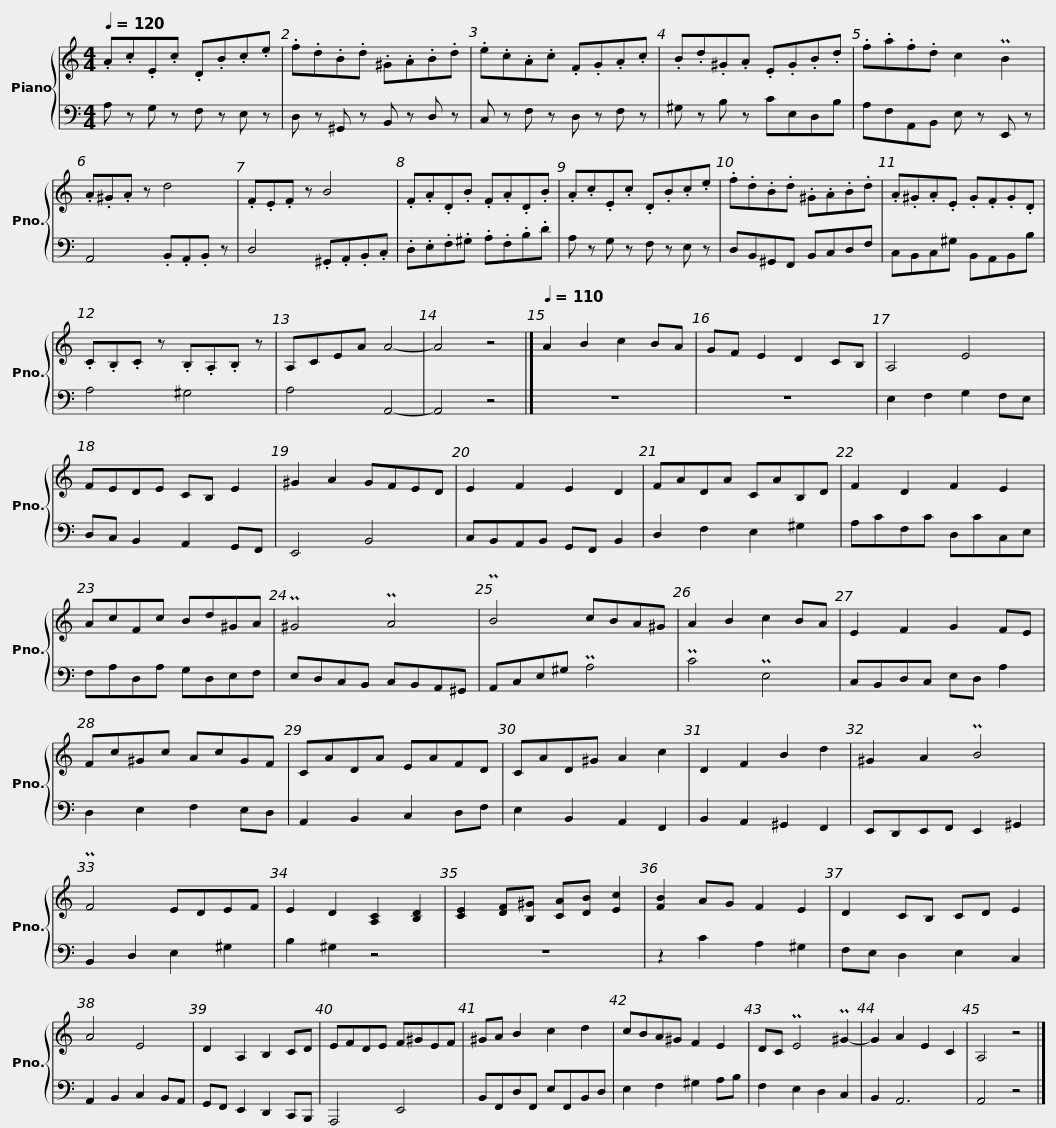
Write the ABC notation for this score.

X:1
%%score { 1 | 2 }
L:1/8
Q:1/4=120
M:4/4
I:linebreak $
K:C
V:1 treble
V:2 bass
V:1
 .A.c.E.c .D.B.c.e | .f.d.B.d .^G.A.B.d | .e.c.A.c .F.G.A.c | .B.d.^G.A .E.G.B.d | .f.a.f.d c2 PB2 |$ %5
 .A.^G.A z d4 | .F.E.F z B4 | .F.A.D.B .F.A.D.B | .A.c.E.c .D.B.c.e | .f.d.B.d .^G.A.B.d |$ %10
 .A.^G.A.E .G.F.G.D | .C.B,.C z .B,.A,.B, z | A,CEA A4- | A4 z4 |][Q:1/4=110] A2 B2 c2 BA | %15
 GF E2 D2 CB, | A,4 E4 |$ FEDE CB, E2 | ^G2 A2 GFED | E2 F2 E2 D2 | %20
 FADA CAB,D | F2 D2 F2 E2 | AcFc Bd^GA |$ P^G4 PA4 | PB4 cBA^G | %25
 A2 B2 c2 BA | E2 F2 G2 FE | Fc^Gc AcGF |$ CADA EAFD | CAD^G A2 c2 | %30
 D2 F2 B2 d2 | ^G2 A2 PB4 | PF4 EDEF | E2 D2 [A,C]2 [B,D]2 |$ [CE]2 [DF][B,^G] [CA][DB] [Ec]2 | %35
 [FB]2 AG F2 E2 | D2 CB, CD E2 | A4 E4 | D2 A,2 B,2 CD | EFDE F^GEF |$ %40
 ^GA B2 c2 d2 | cBA^G F2 E2 | DC PE4 P^G2- | G2 A2 E2 C2 | A,4 z4 |] %45
V:2
 A, z G, z F, z E, z | D, z ^G,, z B,, z D, z | C, z F, z D, z F, z | ^G, z B, z CE,D,B, | A,F,A,,B,, E, z E,, z |$ %5
 A,,4 .B,,.A,,.B,, z | D,4 .^G,,.A,,.B,,.C, | .D,.E,.F,.^G, .A,.F,.B,.D | A, z G, z F, z E, z | D,B,,^G,,F,, B,,C,D,F, |$ %10
 C,B,,C,^G, B,,A,,B,,B, | A,4 ^G,4 | A,4 A,,4- | A,,4 z4 |] z8 | %15
 z8 | E,2 F,2 G,2 F,E, |$ D,C, B,,2 A,,2 G,,F,, | E,,4 B,,4 | C,B,,A,,B,, G,,F,, B,,2 | %20
 D,2 F,2 E,2 ^G,2 | A,CF,C D,CC,E, | F,A,D,A, G,D,E,F, |$ E,D,C,B,, C,B,,A,,^G,, | A,,C,E,^G, PA,4 | %25
 PC4 PE,4 | C,B,,D,C, E,D, A,2 | D,2 E,2 F,2 E,D, |$ A,,2 B,,2 C,2 D,F, | E,2 B,,2 A,,2 F,,2 | %30
 B,,2 A,,2 ^G,,2 F,,2 | E,,D,,E,,F,, E,,2 ^G,,2 | B,,2 D,2 E,2 ^G,2 | B,2 ^G,2 z4 |$ z8 | %35
 z2 C2 A,2 ^G,2 | F,E, D,2 E,2 C,2 | A,,2 B,,2 C,2 B,,A,, | G,,F,, E,,2 D,,2 C,,B,,, | A,,,4 E,,4 |$ %40
 B,,F,,D,F,, E,F,,B,,D, | E,2 F,2 ^G,2 A,B, | F,2 E,2 D,2 C,2 | B,,2 A,,6 | A,,4 z4 |] %45
